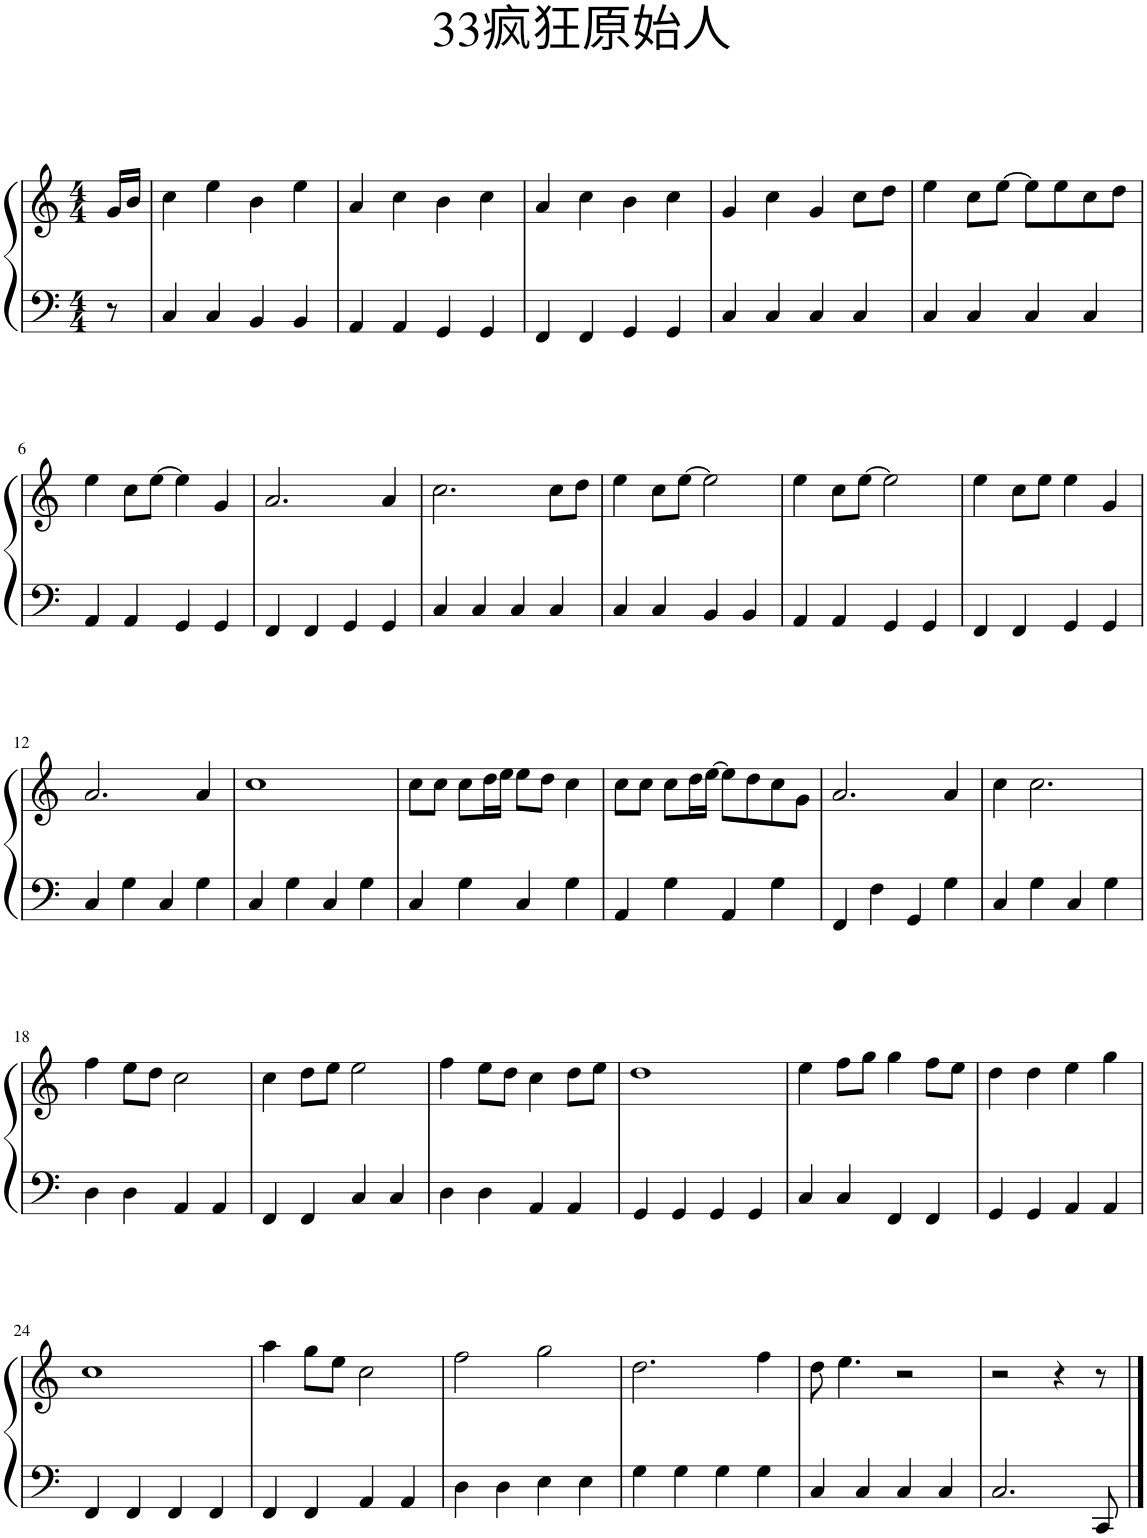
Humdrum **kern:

**kern	**kern
*part1	*part1
*staff2	*staff1
*I"钢琴	*
*clefF4	*clefG2
*k[]	*k[]
*M4/4	*M4/4
=	=
8r	16g/LL
.	16b/JJ
=1	=1
4C/	4cc\
4C/	4ee\
4BB/	4b\
4BB/	4ee\
=2	=2
4AA/	4a/
4AA/	4cc\
4GG/	4b\
4GG/	4cc\
=3	=3
4FF/	4a/
4FF/	4cc\
4GG/	4b\
4GG/	4cc\
=4	=4
4C/	4g/
4C/	4cc\
4C/	4g/
4C/	8cc\L
.	8dd\J
=5	=5
4C/	4ee\
4C/	8cc\L
.	[8ee\J
4C/	8ee\L]
.	8ee\
4C/	8cc\
.	8dd\J
!!LO:LB:g=z
=6	=6
4AA/	4ee\
4AA/	8cc\L
.	[8ee\J
4GG/	4ee\]
4GG/	4g/
=7	=7
4FF/	2.a/
4FF/	.
4GG/	.
4GG/	4a/
=8	=8
4C/	2.cc\
4C/	.
4C/	.
4C/	8cc\L
.	8dd\J
=9	=9
4C/	4ee\
4C/	8cc\L
.	[8ee\J
4BB/	2ee\]
4BB/	.
=10	=10
4AA/	4ee\
4AA/	8cc\L
.	[8ee\J
4GG/	2ee\]
4GG/	.
=11	=11
4FF/	4ee\
4FF/	8cc\L
.	8ee\J
4GG/	4ee\
4GG/	4g/
!!LO:LB:g=z
=12	=12
4C/	2.a/
4G\	.
4C/	.
4G\	4a/
=13	=13
4C/	1cc
4G\	.
4C/	.
4G\	.
=14	=14
4C/	8cc\L
.	8cc\J
4G\	8cc\L
.	16dd\L
.	16ee\JJ
4C/	8ee\L
.	8dd\J
4G\	4cc\
=15	=15
4AA/	8cc\L
.	8cc\J
4G\	8cc\L
.	16dd\L
.	[16ee\JJ
4AA/	8ee\L]
.	8dd\
4G\	8cc\
.	8g\J
=16	=16
4FF/	2.a/
4F\	.
4GG/	.
4G\	4a/
=17	=17
4C/	4cc\
4G\	2.cc\
4C/	.
4G\	.
!!LO:LB:g=z
=18	=18
4D\	4ff\
4D\	8ee\L
.	8dd\J
4AA/	2cc\
4AA/	.
=19	=19
4FF/	4cc\
4FF/	8dd\L
.	8ee\J
4C/	2ee\
4C/	.
=20	=20
4D\	4ff\
4D\	8ee\L
.	8dd\J
4AA/	4cc\
4AA/	8dd\L
.	8ee\J
=21	=21
4GG/	1dd
4GG/	.
4GG/	.
4GG/	.
=22	=22
4C/	4ee\
4C/	8ff\L
.	8gg\J
4FF/	4gg\
4FF/	8ff\L
.	8ee\J
=23	=23
4GG/	4dd\
4GG/	4dd\
4AA/	4ee\
4AA/	4gg\
!!LO:LB:g=z
=24	=24
4FF/	1cc
4FF/	.
4FF/	.
4FF/	.
=25	=25
4FF/	4aa\
4FF/	8gg\L
.	8ee\J
4AA/	2cc\
4AA/	.
=26	=26
4D\	2ff\
4D\	.
4E\	2gg\
4E\	.
=27	=27
4G\	2.dd\
4G\	.
4G\	.
4G\	4ff\
=28	=28
4C/	8dd\
.	4.ee\
4C/	.
4C/	2r
4C/	.
=29	=29
2.C/	2r
.	4r
8CC/	8r
==	==
*-	*-
